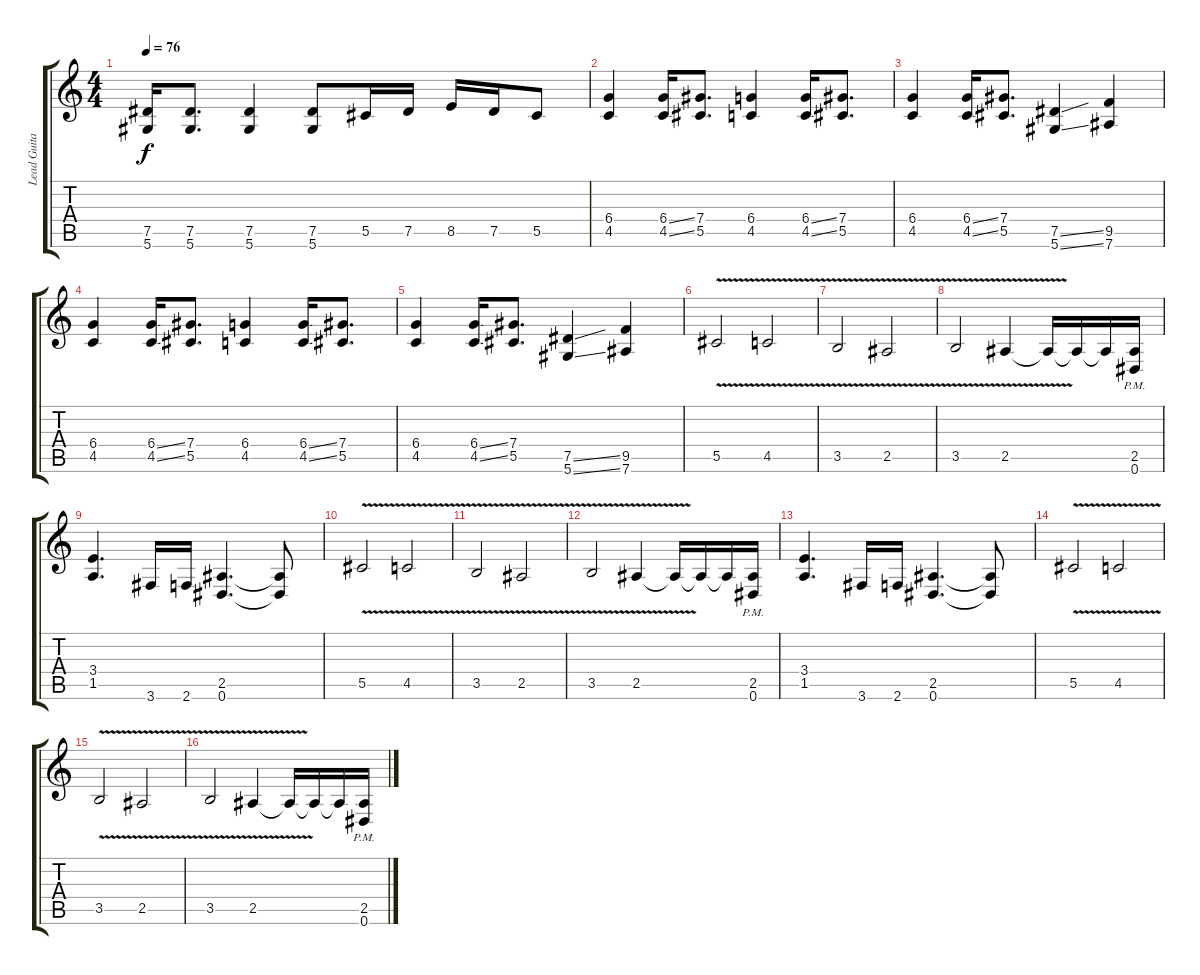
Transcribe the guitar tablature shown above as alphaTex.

\track ("Lead Guitar" "Lead Guita") {instrument overdrivenguitar}
\staff {score tabs}
\tuning (Eb4 Bb3 Gb3 Db3 Ab2 Eb2) {hide}
\ts (4 4)
\tempo 76
\clef g2
\ks c
(7.5 5.6).16{dy f} (7.5 5.6).8{d} (7.5 5.6).4 (7.5 5.6).8 5.5.16 7.5.16 8.5.16 7.5.16 5.5.8 |
(6.4 4.5).4 (6.4{ss} 4.5{ss}).16 (7.4 5.5).8{d} (6.4 4.5).4 (6.4{ss} 4.5{ss}).16 (7.4 5.5).8{d} |
(6.4 4.5).4 (6.4{ss} 4.5{ss}).16 (7.4 5.5).8{d} (7.5{ss} 5.6{ss}).4 (9.5 7.6).4 |
(6.4 4.5).4 (6.4{ss} 4.5{ss}).16 (7.4 5.5).8{d} (6.4 4.5).4 (6.4{ss} 4.5{ss}).16 (7.4 5.5).8{d} |
(6.4 4.5).4 (6.4{ss} 4.5{ss}).16 (7.4 5.5).8{d} (7.5{ss} 5.6{ss}).4 (9.5 7.6).4 |
5.5{v}.2 4.5{v}.2 |
3.5{v}.2 2.5{v}.2 |
3.5{v}.2 2.5{v}.4 2.5{t}.16 2.5{t}.16 2.5{t}.16 (2.5 0.6{pm}).16 |
(3.4 1.5).4{d} 3.6.16 2.6.16 (2.5 0.6).4{d} (2.5{t} 0.6{t}).8 |
5.5{v}.2 4.5{v}.2 |
3.5{v}.2 2.5{v}.2 |
3.5{v}.2 2.5{v}.4 2.5{t}.16 2.5{t}.16 2.5{t}.16 (2.5 0.6{pm}).16 |
(3.4 1.5).4{d} 3.6.16 2.6.16 (2.5 0.6).4{d} (2.5{t} 0.6{t}).8 |
5.5{v}.2 4.5{v}.2 |
3.5{v}.2 2.5{v}.2 |
3.5{v}.2 2.5{v}.4 2.5{t}.16 2.5{t}.16 2.5{t}.16 (2.5 0.6{pm}).16
